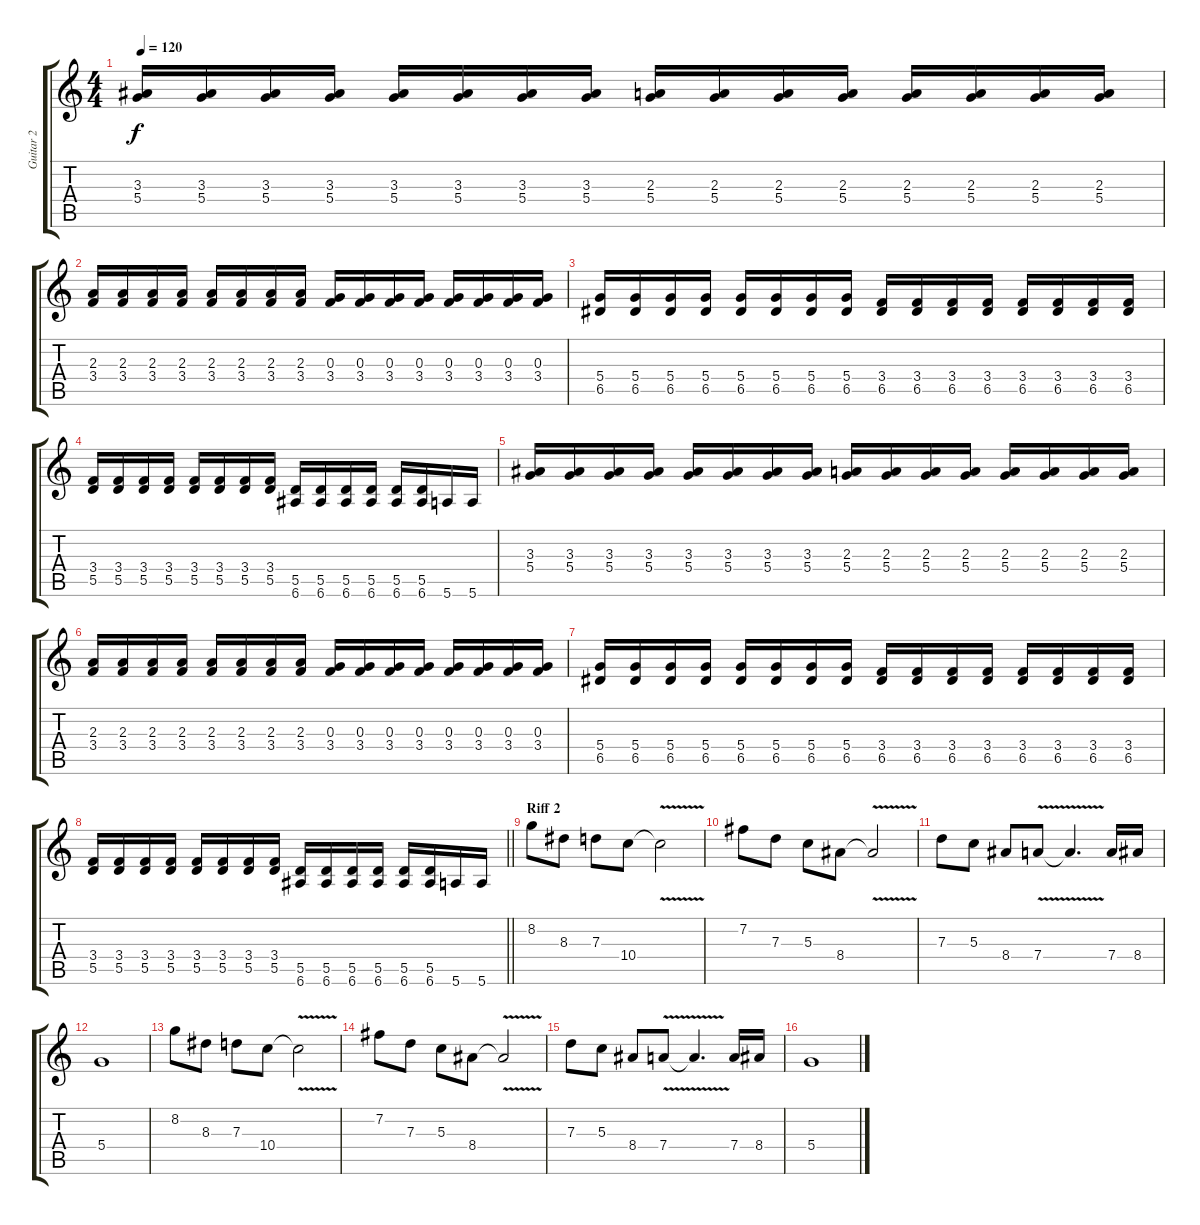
\track ("Guitar 2" "Guitar 2") {instrument acousticguitarsteel}
\staff {score tabs}
\tuning (E4 B3 G3 D3 A2 E2) {hide}
\ts (4 4)
\tempo 120
\clef g2
\ks c
(3.3 5.4).16{dy f} (3.3 5.4).16 (3.3 5.4).16 (3.3 5.4).16 (3.3 5.4).16 (3.3 5.4).16 (3.3 5.4).16 (3.3 5.4).16 (2.3 5.4).16 (2.3 5.4).16 (2.3 5.4).16 (2.3 5.4).16 (2.3 5.4).16 (2.3 5.4).16 (2.3 5.4).16 (2.3 5.4).16 |
(2.3 3.4).16 (2.3 3.4).16 (2.3 3.4).16 (2.3 3.4).16 (2.3 3.4).16 (2.3 3.4).16 (2.3 3.4).16 (2.3 3.4).16 (0.3 3.4).16 (0.3 3.4).16 (0.3 3.4).16 (0.3 3.4).16 (0.3 3.4).16 (0.3 3.4).16 (0.3 3.4).16 (0.3 3.4).16 |
(5.4 6.5).16 (5.4 6.5).16 (5.4 6.5).16 (5.4 6.5).16 (5.4 6.5).16 (5.4 6.5).16 (5.4 6.5).16 (5.4 6.5).16 (3.4 6.5).16 (3.4 6.5).16 (3.4 6.5).16 (3.4 6.5).16 (3.4 6.5).16 (3.4 6.5).16 (3.4 6.5).16 (3.4 6.5).16 |
(3.4 5.5).16 (3.4 5.5).16 (3.4 5.5).16 (3.4 5.5).16 (3.4 5.5).16 (3.4 5.5).16 (3.4 5.5).16 (3.4 5.5).16 (5.5 6.6).16 (5.5 6.6).16 (5.5 6.6).16 (5.5 6.6).16 (5.5 6.6).16 (5.5 6.6).16 5.6.16 5.6.16 |
(3.3 5.4).16 (3.3 5.4).16 (3.3 5.4).16 (3.3 5.4).16 (3.3 5.4).16 (3.3 5.4).16 (3.3 5.4).16 (3.3 5.4).16 (2.3 5.4).16 (2.3 5.4).16 (2.3 5.4).16 (2.3 5.4).16 (2.3 5.4).16 (2.3 5.4).16 (2.3 5.4).16 (2.3 5.4).16 |
(2.3 3.4).16 (2.3 3.4).16 (2.3 3.4).16 (2.3 3.4).16 (2.3 3.4).16 (2.3 3.4).16 (2.3 3.4).16 (2.3 3.4).16 (0.3 3.4).16 (0.3 3.4).16 (0.3 3.4).16 (0.3 3.4).16 (0.3 3.4).16 (0.3 3.4).16 (0.3 3.4).16 (0.3 3.4).16 |
(5.4 6.5).16 (5.4 6.5).16 (5.4 6.5).16 (5.4 6.5).16 (5.4 6.5).16 (5.4 6.5).16 (5.4 6.5).16 (5.4 6.5).16 (3.4 6.5).16 (3.4 6.5).16 (3.4 6.5).16 (3.4 6.5).16 (3.4 6.5).16 (3.4 6.5).16 (3.4 6.5).16 (3.4 6.5).16 |
\barLineRight lightlight
(3.4 5.5).16 (3.4 5.5).16 (3.4 5.5).16 (3.4 5.5).16 (3.4 5.5).16 (3.4 5.5).16 (3.4 5.5).16 (3.4 5.5).16 (5.5 6.6).16 (5.5 6.6).16 (5.5 6.6).16 (5.5 6.6).16 (5.5 6.6).16 (5.5 6.6).16 5.6.16 5.6.16 |
\section ("" "Riff 2")
8.2.8 8.3.8 7.3.8 10.4.8 10.4{v t}.2 |
7.2.8 7.3.8 5.3.8 8.4.8 8.4{v t}.2 |
7.3.8 5.3.8 8.4.8 7.4{v}.8 7.4{v t}.4{d} 7.4.16 8.4.16 |
5.4.1 |
8.2.8 8.3.8 7.3.8 10.4.8 10.4{v t}.2 |
7.2.8 7.3.8 5.3.8 8.4.8 8.4{v t}.2 |
7.3.8 5.3.8 8.4.8 7.4{v}.8 7.4{v t}.4{d} 7.4.16 8.4.16 |
5.4.1
